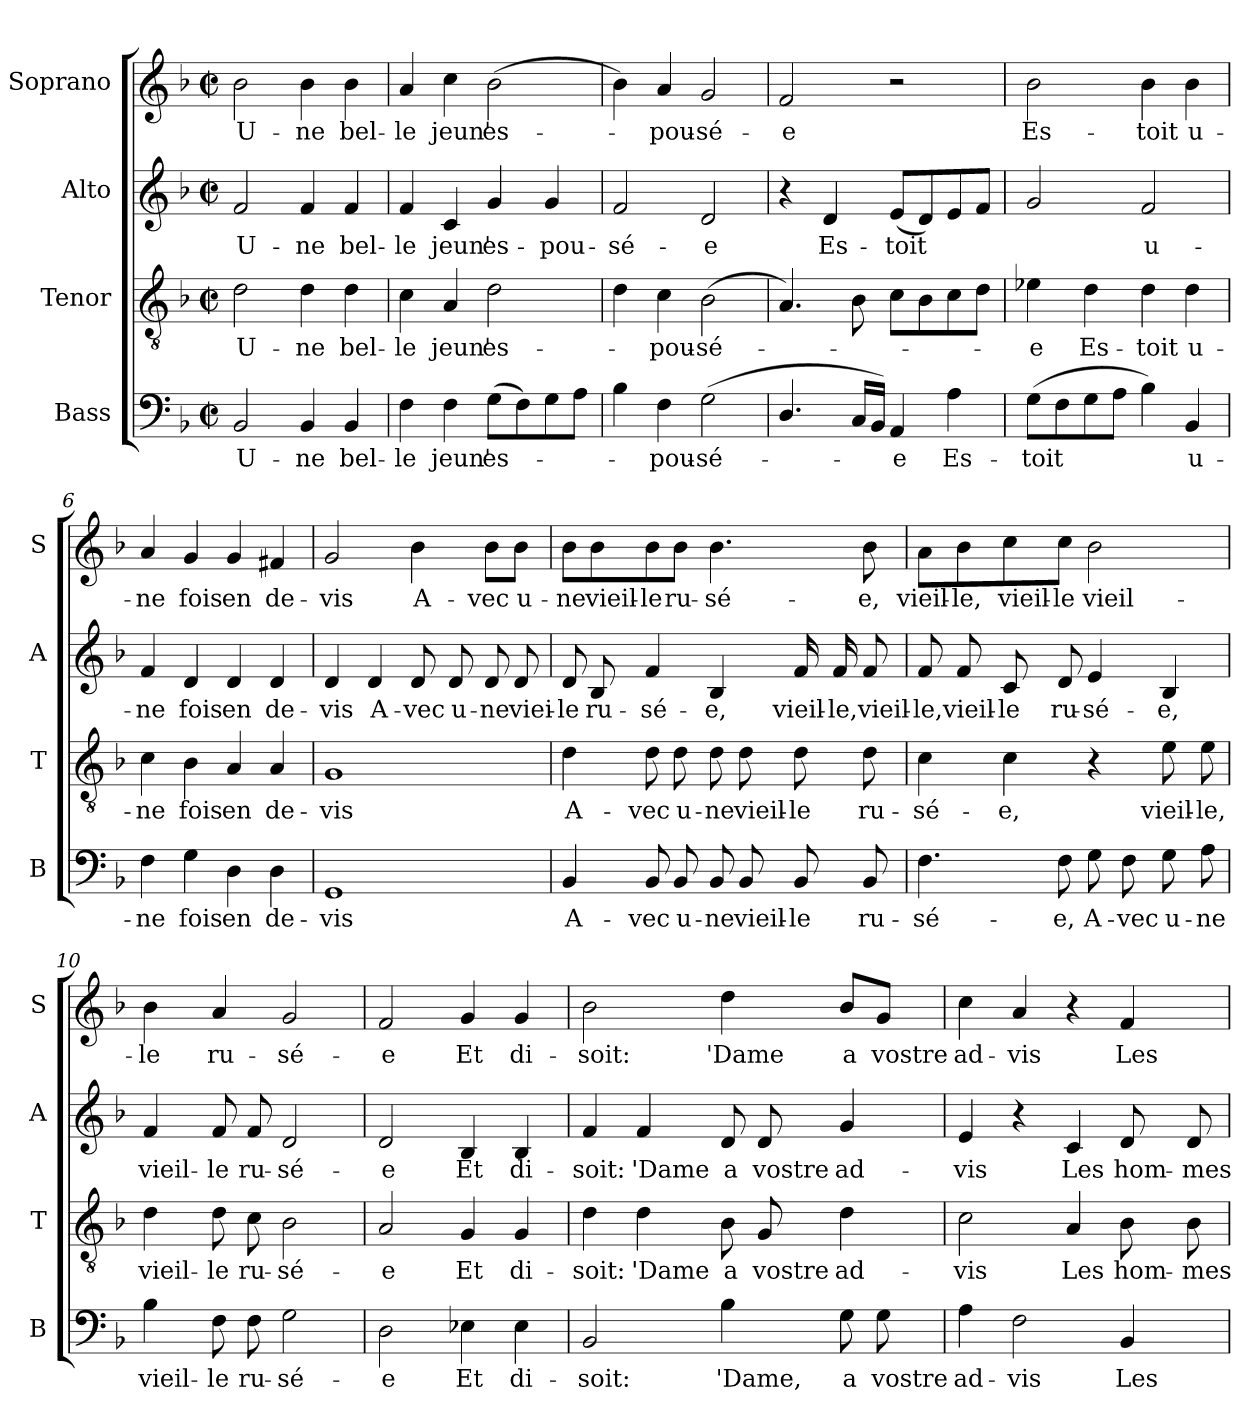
**kern	**text	**kern	**text	**kern	**text	**kern	**text
*part4	*part4	*part3	*part3	*part2	*part2	*part1	*part1
*staff4	*staff4	*staff3	*staff3	*staff2	*staff2	*staff1	*staff1
*I"Bass	*	*I"Tenor	*	*I"Alto	*	*I"Soprano	*
*I'B	*	*I'T	*	*I'A	*	*I'S	*
*clefF4	*	*clefGv2	*	*clefG2	*	*clefG2	*
*k[b-]	*	*k[b-]	*	*k[b-]	*	*k[b-]	*
*F:	*	*F:	*	*F:	*	*F:	*
*M2/2	*	*M2/2	*	*M2/2	*	*M2/2	*
*met(c|)	*	*met(c|)	*	*met(c|)	*	*met(c|)	*
=1	=1	=1	=1	=1	=1	=1	=1
2BB-/	U-	2d\	U-	2f/	U-	2b-\	U-
4BB-/	-ne	4d\	-ne	4f/	-ne	4b-\	-ne
4BB-/	bel-	4d\	bel-	4f/	bel-	4b-\	bel-
=2	=2	=2	=2	=2	=2	=2	=2
4F\	-le	4c\	-le	4f/	-le	4a/	-le
4F\	jeun'	4A/	jeun'	4c/	jeun'	4cc\	jeun'
(8G\L	es-	2d\	es-	4g/	es-	(2b-\	es-
8F\)	.	.	.	.	.	.	.
8G\	.	.	.	4g/	-pou-	.	.
8A\J	.	.	.	.	.	.	.
=3	=3	=3	=3	=3	=3	=3	=3
4B-\	.	4d\	.	2f/	-sé-	4b-\)	.
4F\	-pou-	4c\	-pou-	.	.	4a/	-pou-
(2G\	-sé-	(2B-\	-sé-	2d/	-e	2g/	-sé-
=4	=4	=4	=4	=4	=4	=4	=4
4.D/	.	4.A/)	.	4r	.	2f/	-e
.	.	.	.	4d/	Es-	.	.
16C/LL	.	8B-\	.	.	.	.	.
16BB-/JJ)	.	.	.	.	.	.	.
4AA/	-e	8c\L	.	(8e/L	-toit	2r	.
.	.	8B-\	.	8d/)	.	.	.
4A\	Es-	8c\	.	8e/	.	.	.
.	.	8d\J	.	8f/J	.	.	.
!!LO:LB:g=z
=5	=5	=5	=5	=5	=5	=5	=5
(8G\L	-toit	4e-X\	-e	2g/	.	2b-\	Es-
8F\	.	.	.	.	.	.	.
8G\	.	4d\	Es-	.	.	.	.
8A\J	.	.	.	.	.	.	.
4B-\)	.	4d\	-toit	2f/	u-	4b-\	-toit
4BB-/	u-	4d\	u-	.	.	4b-\	u-
=6	=6	=6	=6	=6	=6	=6	=6
4F\	-ne	4c\	-ne	4f/	-ne	4a/	-ne
4G\	fois	4B-\	fois	4d/	fois	4g/	fois
4D\	en	4A/	en	4d/	en	4g/	en
4D\	de-	4A/	de-	4d/	de-	4f#X/	de-
=7	=7	=7	=7	=7	=7	=7	=7
1GG	-vis	1G	-vis	4d/	-vis	2g/	-vis
.	.	.	.	4d/	A-	.	.
.	.	.	.	8d/	-vec	4b-\	A-
.	.	.	.	8d/	u-	.	.
.	.	.	.	8d/	-ne	8b-\L	-vec
.	.	.	.	8d/	viei-	8b-\J	u-
=8	=8	=8	=8	=8	=8	=8	=8
4BB-/	A-	4d\	A-	8d/	-le	8b-\L	-ne
.	.	.	.	8B-/	ru-	8b-\	vieil-
8BB-/	-vec	8d\	-vec	4f/	-sé-	8b-\	-le
8BB-/	u-	8d\	u-	.	.	8b-\J	ru-
8BB-/	-ne	8d\	-ne	4B-/	-e,	4.b-\	-sé-
8BB-/	vieil-	8d\	vieil-	.	.	.	.
8BB-/	-le	8d\	-le	16f/	vieil-	.	.
.	.	.	.	16f/	-le,	.	.
8BB-/	ru-	8d\	ru-	8f/	vieil-	8b-\	-e,
!!LO:PB:g=z
=9	=9	=9	=9	=9	=9	=9	=9
4.F\	-sé-	4c\	-sé-	8f/	-le,	8a\L	vieil-
.	.	.	.	8f/	vieil-	8b-\	-le,
.	.	4c\	-e,	8c/	-le	8cc\	vieil-
8F\	-e,	.	.	8d/	ru-	8cc\J	-le
8G\	A-	4r	.	4e/	-sé-	2b-\	vieil-
8F\	-vec	.	.	.	.	.	.
8G\	u-	8e\	vieil-	4B-/	-e,	.	.
8A\	-ne	8e\	-le,	.	.	.	.
=10	=10	=10	=10	=10	=10	=10	=10
4B-\	vieil-	4d\	vieil-	4f/	vieil-	4b-\	-le
8F\	-le	8d\	-le	8f/	-le	4a/	ru-
8F\	ru-	8c\	ru-	8f/	ru-	.	.
2G\	-sé-	2B-\	-sé-	2d/	-sé-	2g/	-sé-
=11	=11	=11	=11	=11	=11	=11	=11
2D\	-e	2A/	-e	2d/	-e	2f/	-e
4E-X\	Et	4G/	Et	4B-/	Et	4g/	Et
4E-\	di-	4G/	di-	4B-/	di-	4g/	di-
=12	=12	=12	=12	=12	=12	=12	=12
2BB-/	-soit:	4d\	-soit:	4f/	-soit:	2b-\	-soit:
.	.	4d\	'Dame	4f/	'Dame	.	.
4B-\	'Dame,	8B-\	a	8d/	a	4dd\	'Dame
.	.	8G/	vostre	8d/	vostre	.	.
8G\	a	4d\	ad-	4g/	ad-	8b-/L	a
8G\	vostre	.	.	.	.	8g/J	vostre
!!LO:LB:g=z
=13	=13	=13	=13	=13	=13	=13	=13
4A\	ad-	2c\	-vis	4e/	-vis	4cc\	ad-
2F\	-vis	.	.	4r	.	4a/	-vis
.	.	4A/	Les	4c/	Les	4r	.
4BB-/	Les	8B-\	hom-	8d/	hom-	4f/	Les
.	.	8B-\	-mes	8d/	-mes	.	.
=	=	=	=	=	=	=	=
*-	*-	*-	*-	*-	*-	*-	*-
